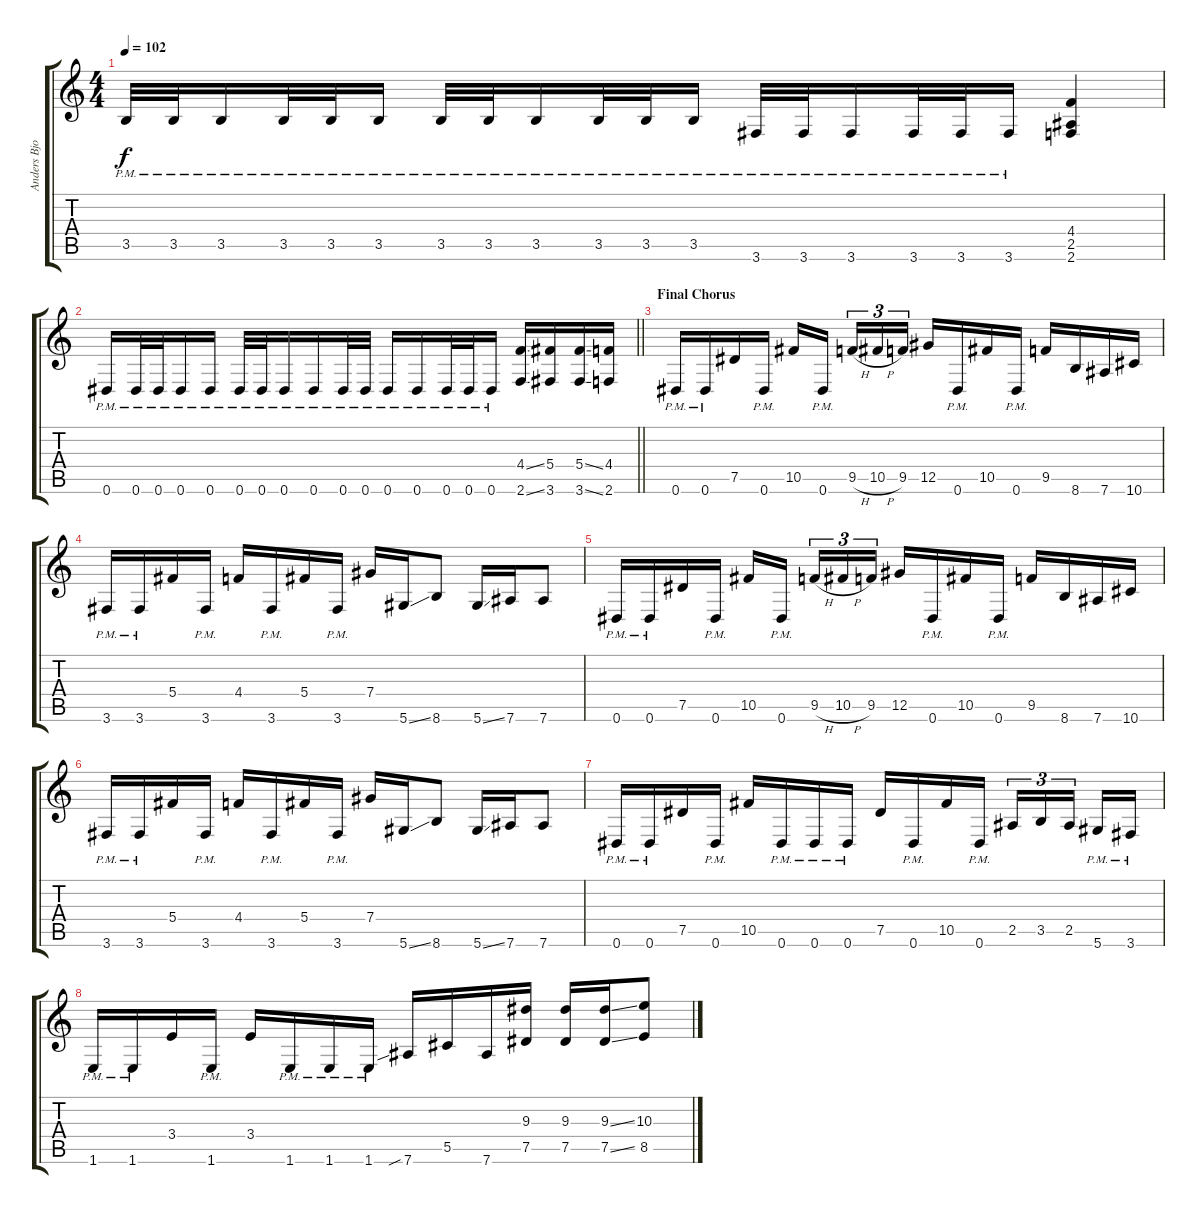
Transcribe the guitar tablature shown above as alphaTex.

\track ("Anders Bjorler" "Anders Bjo") {instrument distortionguitar}
\staff {score tabs}
\tuning (Eb4 Bb3 Gb3 Db3 Ab2 Eb2) {hide}
\ts (4 4)
\tempo 102
\clef g2
\ks c
3.5{pm}.32{dy f} 3.5{pm}.32 3.5{pm}.16 3.5{pm}.32 3.5{pm}.32 3.5{pm}.16 3.5{pm}.32 3.5{pm}.32 3.5{pm}.16 3.5{pm}.32 3.5{pm}.32 3.5{pm}.16 3.6{pm}.32 3.6{pm}.32 3.6{pm}.16 3.6{pm}.32 3.6{pm}.32 3.6{pm}.16 (4.4 2.5 2.6).4 |
\barLineRight lightlight
0.6{pm}.16 0.6{pm}.32 0.6{pm}.32 0.6{pm}.16 0.6{pm}.16 0.6{pm}.32 0.6{pm}.32 0.6{pm}.16 0.6{pm}.16 0.6{pm}.32 0.6{pm}.32 0.6{pm}.16 0.6{pm}.16 0.6{pm}.32 0.6{pm}.32 0.6{pm}.16 (4.4{ss} 2.6{ss}).16 (5.4 3.6).16 (5.4{ss} 3.6{ss}).16 (4.4 2.6).16 |
\section ("" "Final Chorus")
0.6{pm}.16 0.6{pm}.16 7.5.16 0.6{pm}.16 10.5.16 0.6{pm}.16{beam splitsecondary} 9.5{h}.16{tu (3 2)} 10.5{h}.16{tu (3 2)} 9.5.16{tu (3 2)} 12.5.16 0.6{pm}.16 10.5.16 0.6{pm}.16 9.5.16 8.6.16 7.6.16 10.6.16 |
3.6{pm}.16 3.6{pm}.16 5.4.16 3.6{pm}.16 4.4.16 3.6{pm}.16 5.4.16 3.6{pm}.16 7.4.16 5.6{ss}.16 8.6.8 5.6{ss}.16 7.6.16 7.6.8 |
0.6{pm}.16 0.6{pm}.16 7.5.16 0.6{pm}.16 10.5.16 0.6{pm}.16{beam splitsecondary} 9.5{h}.16{tu (3 2)} 10.5{h}.16{tu (3 2)} 9.5.16{tu (3 2)} 12.5.16 0.6{pm}.16 10.5.16 0.6{pm}.16 9.5.16 8.6.16 7.6.16 10.6.16 |
3.6{pm}.16 3.6{pm}.16 5.4.16 3.6{pm}.16 4.4.16 3.6{pm}.16 5.4.16 3.6{pm}.16 7.4.16 5.6{ss}.16 8.6.8 5.6{ss}.16 7.6.16 7.6.8 |
0.6{pm}.16 0.6{pm}.16 7.5.16 0.6{pm}.16 10.5.16 0.6{pm}.16 0.6{pm}.16 0.6{pm}.16 7.5.16 0.6{pm}.16 10.5.16 0.6{pm}.16 2.5.16{tu (3 2)} 3.5.16{tu (3 2)} 2.5.16{tu (3 2) beam splitsecondary} 5.6{pm}.16 3.6{pm}.16 |
1.6{pm}.16 1.6{pm}.16 3.4.16 1.6{pm}.16 3.4.16 1.6{pm}.16 1.6{pm}.16 1.6{pm}.16 7.6{sib}.16 5.5.16 7.6.16 (9.3 7.5).16 (9.3 7.5).16 (9.3{ss} 7.5{ss}).16 (10.3 8.5).8
